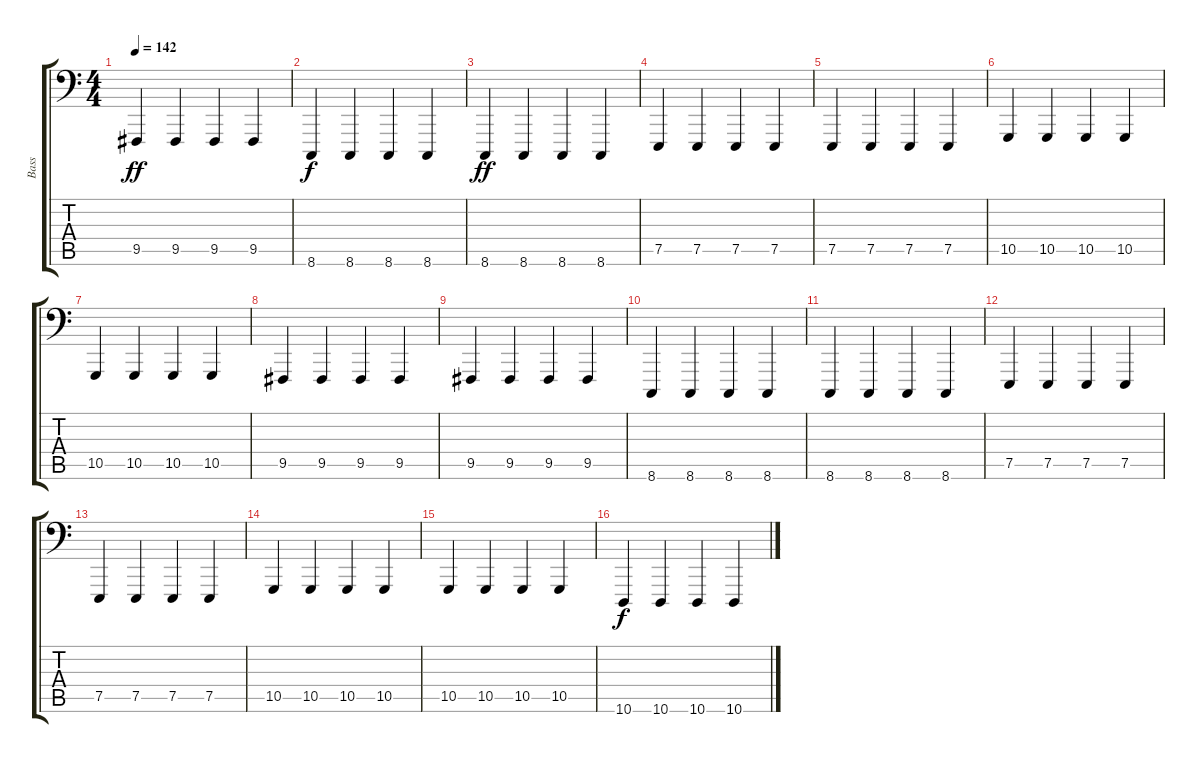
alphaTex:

\track ("Bass" "Bass") {instrument stringensemble1}
\staff {score tabs}
\tuning (E2 B1 G1 D1 A0 E0) {hide}
\ts (4 4)
\tempo 142
\clef f4
\ks c
9.5.4{dy ff} 9.5.4 9.5.4 9.5.4 |
8.6.4{dy f} 8.6.4 8.6.4 8.6.4 |
8.6.4{dy ff} 8.6.4 8.6.4 8.6.4 |
7.5.4 7.5.4 7.5.4 7.5.4 |
7.5.4 7.5.4 7.5.4 7.5.4 |
10.5.4 10.5.4 10.5.4 10.5.4 |
10.5.4 10.5.4 10.5.4 10.5.4 |
9.5.4 9.5.4 9.5.4 9.5.4 |
9.5.4 9.5.4 9.5.4 9.5.4 |
8.6.4 8.6.4 8.6.4 8.6.4 |
8.6.4 8.6.4 8.6.4 8.6.4 |
7.5.4 7.5.4 7.5.4 7.5.4 |
7.5.4 7.5.4 7.5.4 7.5.4 |
10.5.4 10.5.4 10.5.4 10.5.4 |
10.5.4 10.5.4 10.5.4 10.5.4 |
10.6.4{dy f} 10.6.4 10.6.4 10.6.4
